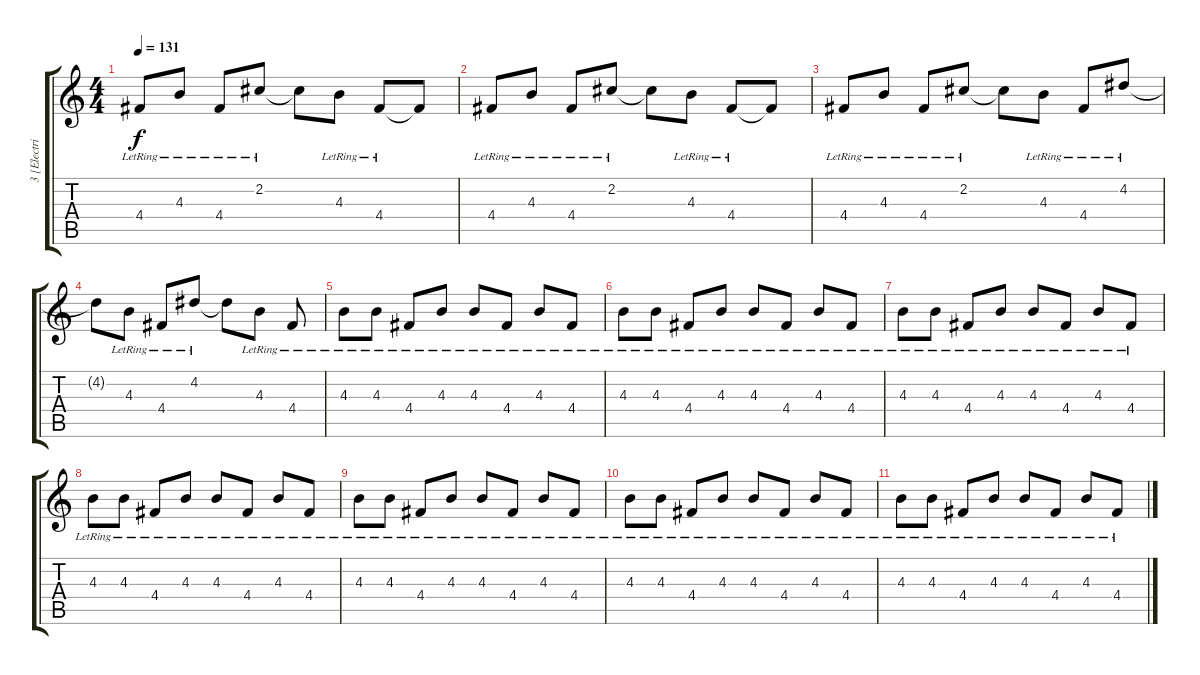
\track ("3 [Electric]" "3 [Electri") {instrument electricguitarclean}
\staff {score tabs}
\tuning (E4 B3 G3 D3 A2 E2) {hide}
\ts (4 4)
\tempo 131
\clef g2
\ks c
4.4{lr}.8{dy f} 4.3{lr}.8 4.4{lr}.8 2.2{lr}.8 2.2{t}.8 4.3{lr}.8 4.4{lr}.8 4.4{t}.8 |
4.4{lr}.8 4.3{lr}.8 4.4{lr}.8 2.2{lr}.8 2.2{t}.8 4.3{lr}.8 4.4{lr}.8 4.4{t}.8 |
4.4{lr}.8 4.3{lr}.8 4.4{lr}.8 2.2{lr}.8 2.2{t}.8 4.3{lr}.8 4.4{lr}.8 4.2{lr}.8 |
4.2{t}.8 4.3{lr}.8 4.4{lr}.8 4.2{lr}.8 4.2{t}.8 4.3{lr}.8 4.4{lr}.8 |
4.3{lr}.8{volume 13} 4.3{lr}.8 4.4{lr}.8 4.3{lr}.8 4.3{lr}.8 4.4{lr}.8 4.3{lr}.8 4.4{lr}.8 |
4.3{lr}.8 4.3{lr}.8 4.4{lr}.8 4.3{lr}.8 4.3{lr}.8 4.4{lr}.8 4.3{lr}.8 4.4{lr}.8 |
4.3{lr}.8 4.3{lr}.8 4.4{lr}.8 4.3{lr}.8 4.3{lr}.8 4.4{lr}.8 4.3{lr}.8 4.4{lr}.8 |
4.3{lr}.8 4.3{lr}.8 4.4{lr}.8 4.3{lr}.8 4.3{lr}.8 4.4{lr}.8 4.3{lr}.8 4.4{lr}.8 |
4.3{lr}.8 4.3{lr}.8 4.4{lr}.8 4.3{lr}.8 4.3{lr}.8 4.4{lr}.8 4.3{lr}.8 4.4{lr}.8 |
4.3{lr}.8 4.3{lr}.8 4.4{lr}.8 4.3{lr}.8 4.3{lr}.8 4.4{lr}.8 4.3{lr}.8 4.4{lr}.8 |
4.3{lr}.8 4.3{lr}.8 4.4{lr}.8 4.3{lr}.8 4.3{lr}.8 4.4{lr}.8 4.3{lr}.8 4.4{lr}.8
